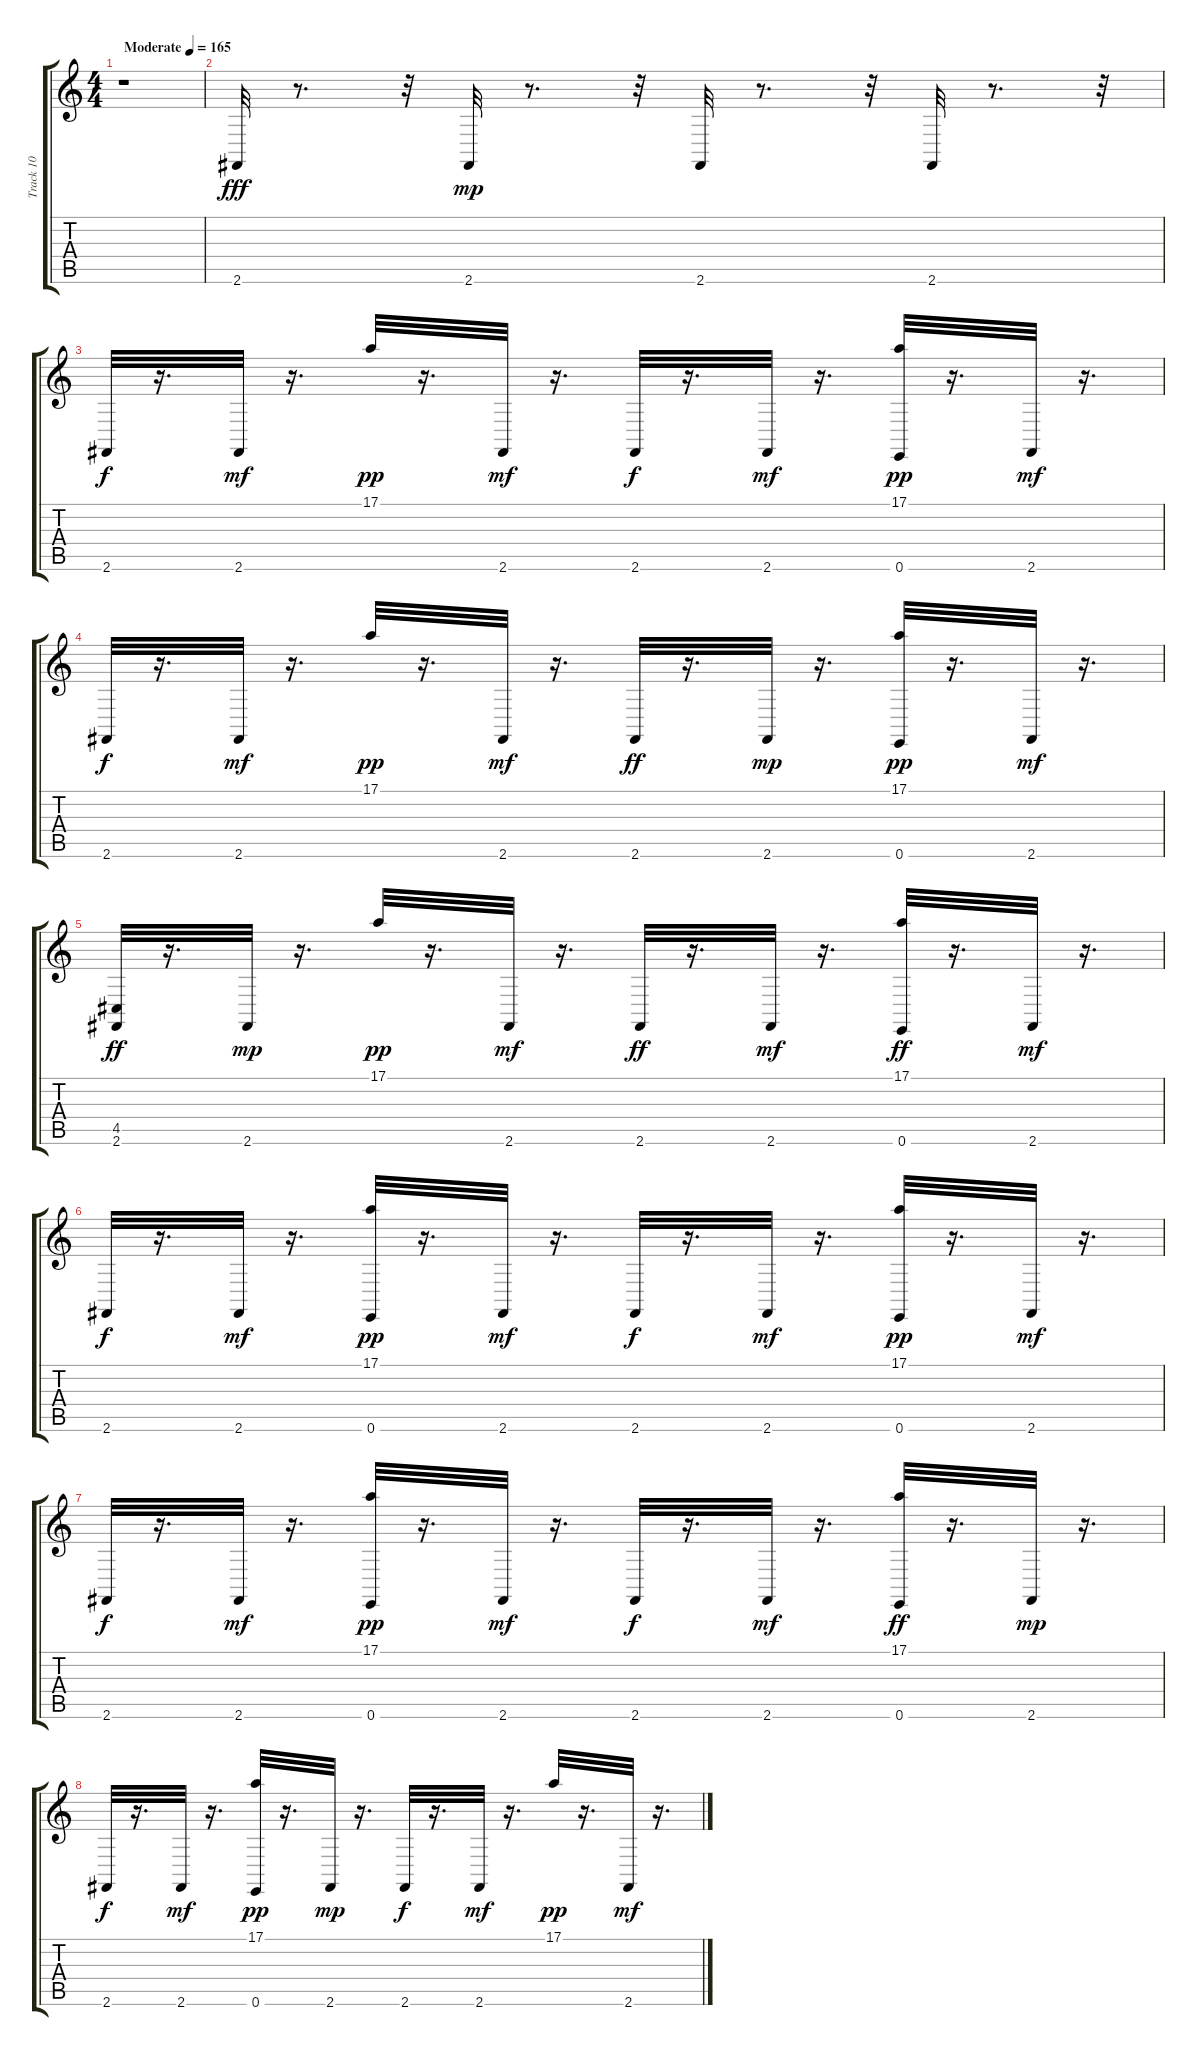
\track ("Track 10" "Track 10") {instrument melodictom}
\staff {score tabs}
\tuning (E4 B3 G3 D3 A2 E2) {hide}
\ts (4 4)
\tempo (165 "Moderate")
\clef g2
\ks c
r.1{dy fff instrument melodictom} |
2.6.32 r.8{d} r.32 2.6.32{dy mp} r.8{d} r.32 2.6.32 r.8{d} r.32 2.6.32 r.8{d} r.32 |
2.6.32{dy f} r.16{d} 2.6.32{dy mf} r.16{d} 17.1.32{dy pp} r.16{d} 2.6.32{dy mf} r.16{d} 2.6.32{dy f} r.16{d} 2.6.32{dy mf} r.16{d} (17.1 0.6).32{dy pp} r.16{d} 2.6.32{dy mf} r.16{d} |
2.6.32{dy f} r.16{d} 2.6.32{dy mf} r.16{d} 17.1.32{dy pp} r.16{d} 2.6.32{dy mf} r.16{d} 2.6.32{dy ff} r.16{d} 2.6.32{dy mp} r.16{d} (17.1 0.6).32{dy pp} r.16{d} 2.6.32{dy mf} r.16{d} |
(4.5 2.6).32{dy ff} r.16{d} 2.6.32{dy mp} r.16{d} 17.1.32{dy pp} r.16{d} 2.6.32{dy mf} r.16{d} 2.6.32{dy ff} r.16{d} 2.6.32{dy mf} r.16{d} (17.1 0.6).32{dy ff} r.16{d} 2.6.32{dy mf} r.16{d} |
2.6.32{dy f} r.16{d} 2.6.32{dy mf} r.16{d} (17.1 0.6).32{dy pp} r.16{d} 2.6.32{dy mf} r.16{d} 2.6.32{dy f} r.16{d} 2.6.32{dy mf} r.16{d} (17.1 0.6).32{dy pp} r.16{d} 2.6.32{dy mf} r.16{d} |
2.6.32{dy f} r.16{d} 2.6.32{dy mf} r.16{d} (17.1 0.6).32{dy pp} r.16{d} 2.6.32{dy mf} r.16{d} 2.6.32{dy f} r.16{d} 2.6.32{dy mf} r.16{d} (17.1 0.6).32{dy ff} r.16{d} 2.6.32{dy mp} r.16{d} |
2.6.32{dy f} r.16{d} 2.6.32{dy mf} r.16{d} (17.1 0.6).32{dy pp} r.16{d} 2.6.32{dy mp} r.16{d} 2.6.32{dy f} r.16{d} 2.6.32{dy mf} r.16{d} 17.1.32{dy pp} r.16{d} 2.6.32{dy mf} r.16{d}
